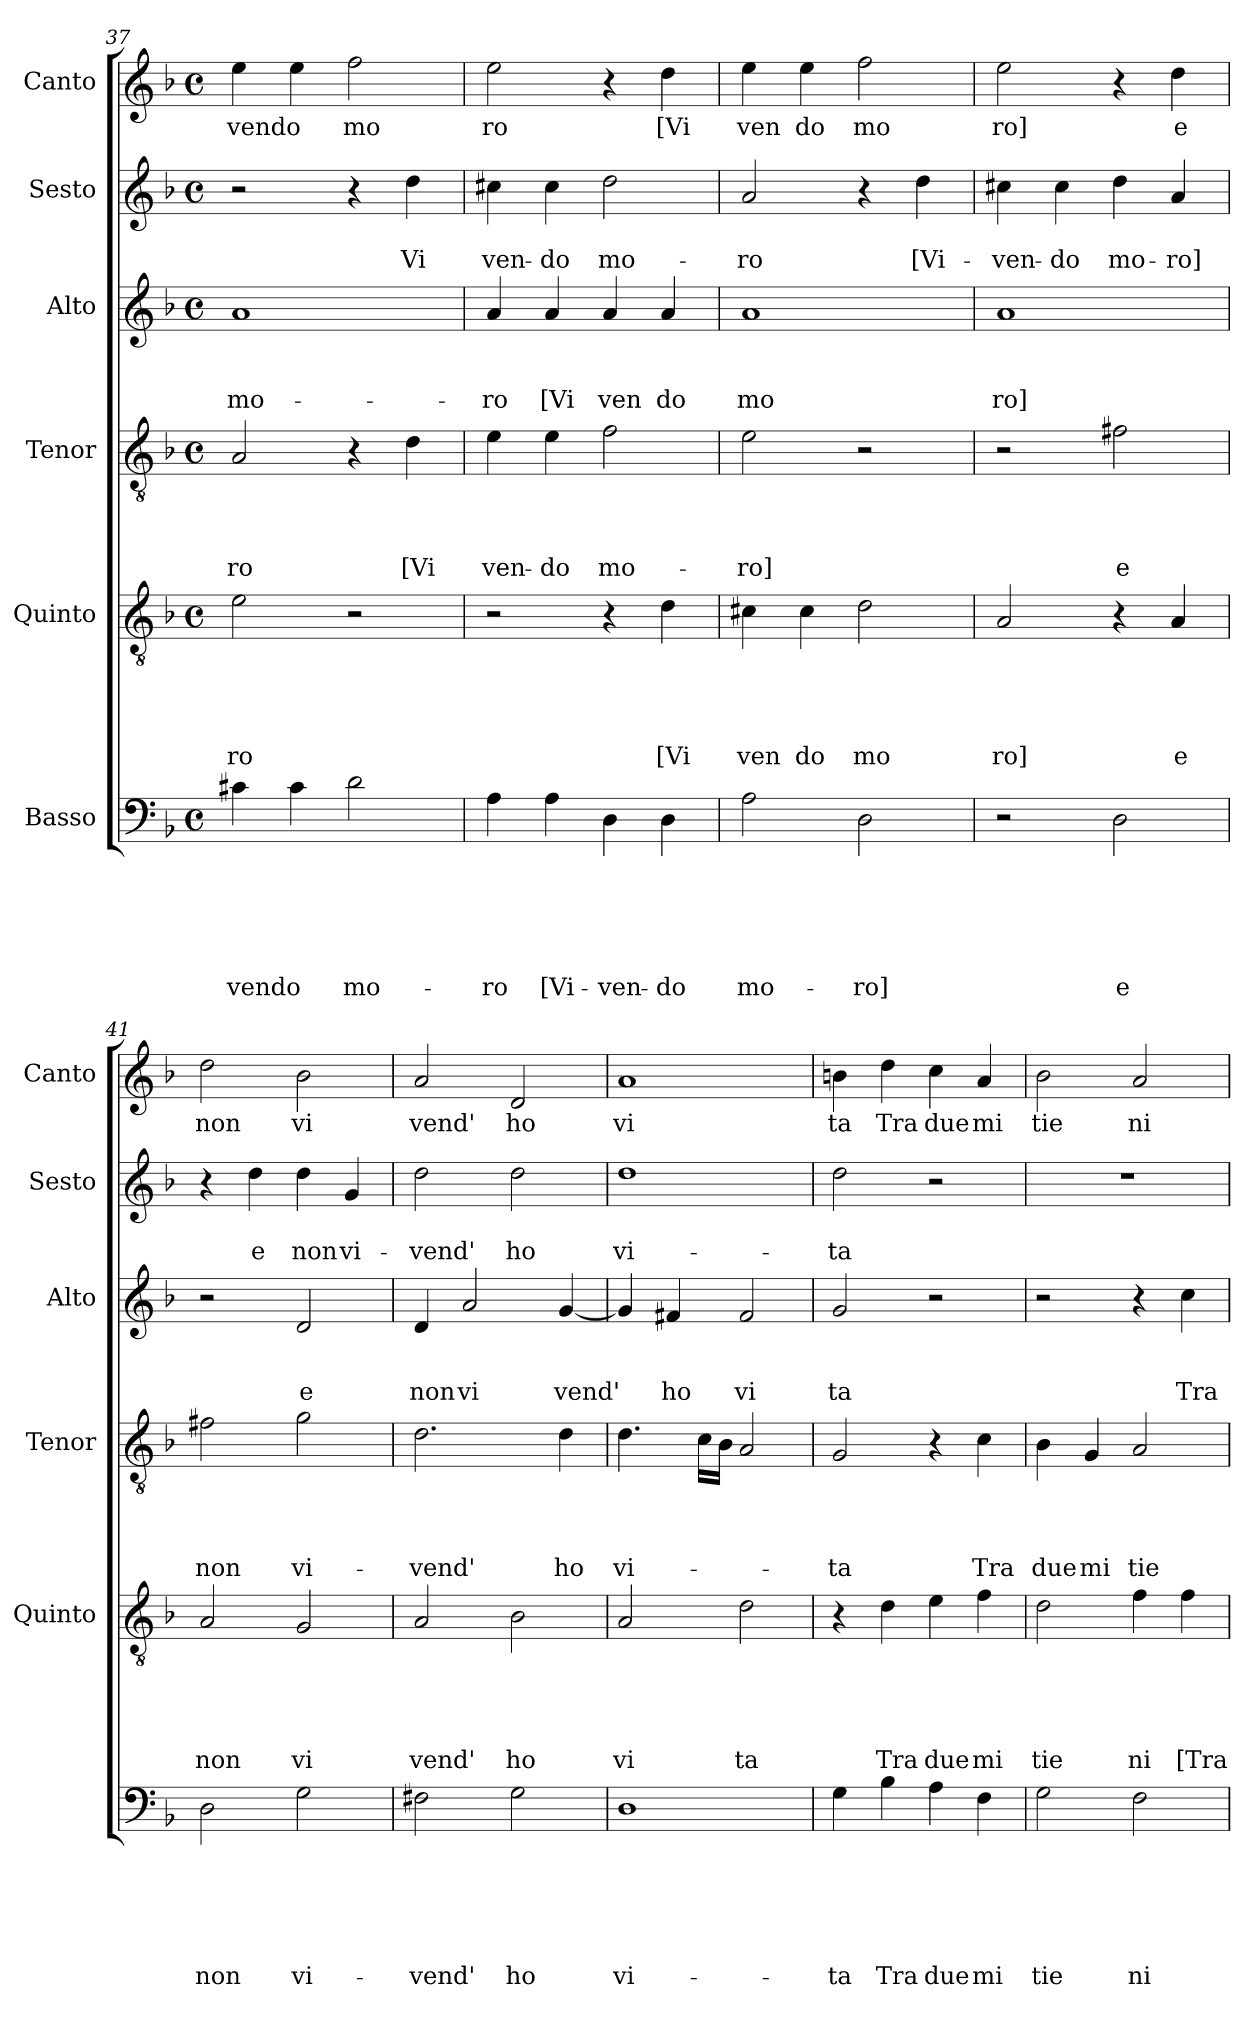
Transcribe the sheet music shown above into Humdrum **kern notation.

**kern	**text	**text	**text	**text	**text	**text	**kern	**text	**text	**text	**text	**text	**kern	**text	**text	**text	**text	**kern	**text	**text	**text	**kern	**text	**text	**kern	**text
*part6	*part6	*part6	*part6	*part6	*part6	*part6	*part5	*part5	*part5	*part5	*part5	*part5	*part4	*part4	*part4	*part4	*part4	*part3	*part3	*part3	*part3	*part2	*part2	*part2	*part1	*part1
*staff6	*staff6	*staff6	*staff6	*staff6	*staff6	*staff6	*staff5	*staff5	*staff5	*staff5	*staff5	*staff5	*staff4	*staff4	*staff4	*staff4	*staff4	*staff3	*staff3	*staff3	*staff3	*staff2	*staff2	*staff2	*staff1	*staff1
*I"Basso	*	*	*	*	*	*	*I"Quinto	*	*	*	*	*	*I"Tenor	*	*	*	*	*I"Alto	*	*	*	*I"Sesto	*	*	*I"Canto	*
*	*	*	*	*	*	*	*I'Quinto	*	*	*	*	*	*I'Tenor	*	*	*	*	*I'Alto	*	*	*	*I'Sesto	*	*	*I'Canto	*
*clefF4	*	*	*	*	*	*	*clefGv2	*	*	*	*	*	*clefGv2	*	*	*	*	*clefG2	*	*	*	*clefG2	*	*	*clefG2	*
*k[b-]	*	*	*	*	*	*	*k[b-]	*	*	*	*	*	*k[b-]	*	*	*	*	*k[b-]	*	*	*	*k[b-]	*	*	*k[b-]	*
*F:	*	*	*	*	*	*	*F:	*	*	*	*	*	*F:	*	*	*	*	*F:	*	*	*	*F:	*	*	*F:	*
*M4/4	*	*	*	*	*	*	*M4/4	*	*	*	*	*	*M4/4	*	*	*	*	*M4/4	*	*	*	*M4/4	*	*	*M4/4	*
*met(c)	*	*	*	*	*	*	*met(c)	*	*	*	*	*	*met(c)	*	*	*	*	*met(c)	*	*	*	*met(c)	*	*	*met(c)	*
=37	=37	=37	=37	=37	=37	=37	=37	=37	=37	=37	=37	=37	=37	=37	=37	=37	=37	=37	=37	=37	=37	=37	=37	=37	=37	=37
!	!	!	!	!	!	!LO:LY:b	!	!	!	!	!	!LO:LY:b	!	!	!	!	!LO:LY:b	!	!	!	!LO:LY:b	!	!	!	!	!LO:LY:b
4c#X\	.	.	.	.	.	-vendo	2e\	.	.	.	.	-ro	2A/	.	.	.	ro	1a	.	.	mo-	2r	.	.	4ee\	vendo
4c#\	.	.	.	.	.	.	.	.	.	.	.	.	.	.	.	.	.	.	.	.	.	.	.	.	4ee\	.
!	!	!	!	!	!	!LO:LY:b	!	!	!	!	!	!	!	!	!	!	!	!	!	!	!	!	!	!	!	!LO:LY:b
2d\	.	.	.	.	.	mo-	2r	.	.	.	.	.	4r	.	.	.	.	.	.	.	.	4r	.	.	2ff\	mo
!	!	!	!	!	!	!	!	!	!	!	!	!	!	!	!	!	!LO:LY:b	!	!	!	!	!	!	!LO:LY:b	!	!
.	.	.	.	.	.	.	.	.	.	.	.	.	4d\	.	.	.	[Vi	.	.	.	.	4dd\	.	Vi	.	.
!!LO:LB:g=z
=38	=38	=38	=38	=38	=38	=38	=38	=38	=38	=38	=38	=38	=38	=38	=38	=38	=38	=38	=38	=38	=38	=38	=38	=38	=38	=38
!	!	!	!	!	!	!LO:LY:b	!	!	!	!	!	!	!	!	!	!	!LO:LY:b	!	!	!	!LO:LY:b	!	!	!LO:LY:b	!	!LO:LY:b
4A\	.	.	.	.	.	-ro	2r	.	.	.	.	.	4e\	.	.	.	ven-	4a/	.	.	-ro	4cc#X\	.	ven-	2ee\	ro
!	!	!	!	!	!	!LO:LY:b	!	!	!	!	!	!	!	!	!	!	!LO:LY:b	!	!	!	!LO:LY:b	!	!	!LO:LY:b	!	!
4A\	.	.	.	.	.	[Vi-	.	.	.	.	.	.	4e\	.	.	.	-do	4a/	.	.	[Vi	4cc#\	.	-do	.	.
!	!	!	!	!	!	!LO:LY:b	!	!	!	!	!	!	!	!	!	!	!LO:LY:b	!	!	!	!LO:LY:b	!	!	!LO:LY:b	!	!
4D\	.	.	.	.	.	-ven-	4r	.	.	.	.	.	2f\	.	.	.	mo-	4a/	.	.	ven	2dd\	.	mo-	4r	.
!	!	!	!	!	!	!LO:LY:b	!	!	!	!	!	!LO:LY:b	!	!	!	!	!	!	!	!	!LO:LY:b	!	!	!	!	!LO:LY:b
4D\	.	.	.	.	.	-do	4d\	.	.	.	.	[Vi	.	.	.	.	.	4a/	.	.	do	.	.	.	4dd\	[Vi
=39	=39	=39	=39	=39	=39	=39	=39	=39	=39	=39	=39	=39	=39	=39	=39	=39	=39	=39	=39	=39	=39	=39	=39	=39	=39	=39
!	!	!	!	!	!	!LO:LY:b	!	!	!	!	!	!LO:LY:b	!	!	!	!	!LO:LY:b	!	!	!	!LO:LY:b	!	!	!LO:LY:b	!	!LO:LY:b
2A\	.	.	.	.	.	mo-	4c#X\	.	.	.	.	ven	2e\	.	.	.	-ro]	1a	.	.	mo	2a/	.	-ro	4ee\	ven
!	!	!	!	!	!	!	!	!	!	!	!	!LO:LY:b	!	!	!	!	!	!	!	!	!	!	!	!	!	!LO:LY:b
.	.	.	.	.	.	.	4c#\	.	.	.	.	do	.	.	.	.	.	.	.	.	.	.	.	.	4ee\	do
!	!	!	!	!	!	!LO:LY:b	!	!	!	!	!	!LO:LY:b	!	!	!	!	!	!	!	!	!	!	!	!	!	!LO:LY:b
2D\	.	.	.	.	.	-ro]	2d\	.	.	.	.	mo	2r	.	.	.	.	.	.	.	.	4r	.	.	2ff\	mo
!	!	!	!	!	!	!	!	!	!	!	!	!	!	!	!	!	!	!	!	!	!	!	!	!LO:LY:b	!	!
.	.	.	.	.	.	.	.	.	.	.	.	.	.	.	.	.	.	.	.	.	.	4dd\	.	[Vi-	.	.
=40	=40	=40	=40	=40	=40	=40	=40	=40	=40	=40	=40	=40	=40	=40	=40	=40	=40	=40	=40	=40	=40	=40	=40	=40	=40	=40
!	!	!	!	!	!	!	!	!	!	!	!	!LO:LY:b	!	!	!	!	!	!	!	!	!LO:LY:b	!	!	!LO:LY:b	!	!LO:LY:b
2r	.	.	.	.	.	.	2A/	.	.	.	.	ro]	2r	.	.	.	.	1a	.	.	ro]	4cc#X\	.	-ven-	2ee\	ro]
!	!	!	!	!	!	!	!	!	!	!	!	!	!	!	!	!	!	!	!	!	!	!	!	!LO:LY:b	!	!
.	.	.	.	.	.	.	.	.	.	.	.	.	.	.	.	.	.	.	.	.	.	4cc#\	.	-do	.	.
!	!	!	!	!	!	!LO:LY:b	!	!	!	!	!	!	!	!	!	!	!LO:LY:b	!	!	!	!	!	!	!LO:LY:b	!	!
2D\	.	.	.	.	.	e	4r	.	.	.	.	.	2f#X\	.	.	.	e	.	.	.	.	4dd\	.	mo-	4r	.
!	!	!	!	!	!	!	!	!	!	!	!	!LO:LY:b	!	!	!	!	!	!	!	!	!	!	!	!LO:LY:b	!	!LO:LY:b
.	.	.	.	.	.	.	4A/	.	.	.	.	e	.	.	.	.	.	.	.	.	.	4a/	.	-ro]	4dd\	e
=41	=41	=41	=41	=41	=41	=41	=41	=41	=41	=41	=41	=41	=41	=41	=41	=41	=41	=41	=41	=41	=41	=41	=41	=41	=41	=41
!	!	!	!	!	!	!LO:LY:b	!	!	!	!	!	!LO:LY:b	!	!	!	!	!LO:LY:b	!	!	!	!	!	!	!	!	!LO:LY:b
2D\	.	.	.	.	.	non	2A/	.	.	.	.	non	2f#\	.	.	.	non	2r	.	.	.	4r	.	.	2dd\	non
!	!	!	!	!	!	!	!	!	!	!	!	!	!	!	!	!	!	!	!	!	!	!	!	!LO:LY:b	!	!
.	.	.	.	.	.	.	.	.	.	.	.	.	.	.	.	.	.	.	.	.	.	4dd\	.	e	.	.
!	!	!	!	!	!	!LO:LY:b	!	!	!	!	!	!LO:LY:b	!	!	!	!	!LO:LY:b	!	!	!	!LO:LY:b	!	!	!LO:LY:b	!	!LO:LY:b
2G\	.	.	.	.	.	vi-	2G/	.	.	.	.	vi	2g\	.	.	.	vi-	2d/	.	.	e	4dd\	.	non	2b-\	vi
!	!	!	!	!	!	!	!	!	!	!	!	!	!	!	!	!	!	!	!	!	!	!	!	!LO:LY:b	!	!
.	.	.	.	.	.	.	.	.	.	.	.	.	.	.	.	.	.	.	.	.	.	4g/	.	vi-	.	.
=42	=42	=42	=42	=42	=42	=42	=42	=42	=42	=42	=42	=42	=42	=42	=42	=42	=42	=42	=42	=42	=42	=42	=42	=42	=42	=42
!	!	!	!	!	!	!LO:LY:b	!	!	!	!	!	!LO:LY:b	!	!	!	!	!LO:LY:b	!	!	!	!LO:LY:b	!	!	!LO:LY:b	!	!LO:LY:b
2F#X\	.	.	.	.	.	-vend'	2A/	.	.	.	.	vend'	2.d\	.	.	.	-vend'	4d/	.	.	non	2dd\	.	-vend'	2a/	vend'
!	!	!	!	!	!	!	!	!	!	!	!	!	!	!	!	!	!	!	!	!	!LO:LY:b	!	!	!	!	!
.	.	.	.	.	.	.	.	.	.	.	.	.	.	.	.	.	.	2a/	.	.	vi	.	.	.	.	.
!	!	!	!	!	!	!LO:LY:b	!	!	!	!	!	!LO:LY:b	!	!	!	!	!	!	!	!	!	!	!	!LO:LY:b	!	!LO:LY:b
2G\	.	.	.	.	.	ho	2B-\	.	.	.	.	ho	.	.	.	.	.	.	.	.	.	2dd\	.	ho	2d/	ho
!	!	!	!	!	!	!	!	!	!	!	!	!	!	!	!	!	!LO:LY:b	!	!	!	!LO:LY:b	!	!	!	!	!
.	.	.	.	.	.	.	.	.	.	.	.	.	4d\	.	.	.	ho	[<4g/	.	.	vend'	.	.	.	.	.
=43	=43	=43	=43	=43	=43	=43	=43	=43	=43	=43	=43	=43	=43	=43	=43	=43	=43	=43	=43	=43	=43	=43	=43	=43	=43	=43
!	!	!	!	!	!	!LO:LY:b	!	!	!	!	!	!LO:LY:b	!	!	!	!	!LO:LY:b	!	!	!	!	!	!	!LO:LY:b	!	!LO:LY:b
1D	.	.	.	.	.	vi-	2A/	.	.	.	.	vi	4.d\	.	.	.	vi-	4g/]	.	.	.	1dd	.	vi-	1a	vi
!	!	!	!	!	!	!	!	!	!	!	!	!	!	!	!	!	!	!	!	!	!LO:LY:b	!	!	!	!	!
.	.	.	.	.	.	.	.	.	.	.	.	.	.	.	.	.	.	4f#X/	.	.	ho	.	.	.	.	.
.	.	.	.	.	.	.	.	.	.	.	.	.	16c\LL	.	.	.	.	.	.	.	.	.	.	.	.	.
.	.	.	.	.	.	.	.	.	.	.	.	.	16B-\JJ	.	.	.	.	.	.	.	.	.	.	.	.	.
!	!	!	!	!	!	!	!	!	!	!	!	!LO:LY:b	!	!	!	!	!	!	!	!	!LO:LY:b	!	!	!	!	!
.	.	.	.	.	.	.	2d\	.	.	.	.	ta	2A/	.	.	.	.	2f#/	.	.	vi	.	.	.	.	.
=44	=44	=44	=44	=44	=44	=44	=44	=44	=44	=44	=44	=44	=44	=44	=44	=44	=44	=44	=44	=44	=44	=44	=44	=44	=44	=44
!	!	!	!	!	!	!LO:LY:b	!	!	!	!	!	!	!	!	!	!	!LO:LY:b	!	!	!	!LO:LY:b	!	!	!LO:LY:b	!	!LO:LY:b
4G\	.	.	.	.	.	-ta	4r	.	.	.	.	.	2G/	.	.	.	-ta	2g/	.	.	ta	2dd\	.	-ta	4bn\	ta
!	!	!	!	!	!	!LO:LY:b	!	!	!	!	!	!LO:LY:b	!	!	!	!	!	!	!	!	!	!	!	!	!	!LO:LY:b
4B-\	.	.	.	.	.	Tra	4d\	.	.	.	.	Tra	.	.	.	.	.	.	.	.	.	.	.	.	4dd\	Tra
!	!	!	!	!	!	!LO:LY:b	!	!	!	!	!	!LO:LY:b	!	!	!	!	!	!	!	!	!	!	!	!	!	!LO:LY:b
4A\	.	.	.	.	.	due	4e\	.	.	.	.	due	4r	.	.	.	.	2r	.	.	.	2r	.	.	4cc\	due
!	!	!	!	!	!	!LO:LY:b	!	!	!	!	!	!LO:LY:b	!	!	!	!	!LO:LY:b	!	!	!	!	!	!	!	!	!LO:LY:b
4F\	.	.	.	.	.	mi	4f\	.	.	.	.	mi	4c\	.	.	.	Tra	.	.	.	.	.	.	.	4a/	mi
!!LO:PB:g=z
=45	=45	=45	=45	=45	=45	=45	=45	=45	=45	=45	=45	=45	=45	=45	=45	=45	=45	=45	=45	=45	=45	=45	=45	=45	=45	=45
!	!	!	!	!	!	!LO:LY:b	!	!	!	!	!	!LO:LY:b	!	!	!	!	!LO:LY:b	!	!	!	!	!	!	!	!	!LO:LY:b
2G\	.	.	.	.	.	tie	2d\	.	.	.	.	tie	4B-\	.	.	.	due	2r	.	.	.	1r	.	.	2b-\	tie
!	!	!	!	!	!	!	!	!	!	!	!	!	!	!	!	!	!LO:LY:b	!	!	!	!	!	!	!	!	!
.	.	.	.	.	.	.	.	.	.	.	.	.	4G/	.	.	.	mi	.	.	.	.	.	.	.	.	.
!	!	!	!	!	!	!LO:LY:b	!	!	!	!	!	!LO:LY:b	!	!	!	!	!LO:LY:b	!	!	!	!	!	!	!	!	!LO:LY:b
2F\	.	.	.	.	.	ni	4f\	.	.	.	.	ni	2A/	.	.	.	tie-	4r	.	.	.	.	.	.	2a/	ni
!	!	!	!	!	!	!	!	!	!	!	!	!LO:LY:b	!	!	!	!	!	!	!	!	!LO:LY:b	!	!	!	!	!
.	.	.	.	.	.	.	4f\	.	.	.	.	[Tra	.	.	.	.	.	4cc\	.	.	Tra	.	.	.	.	.
=	=	=	=	=	=	=	=	=	=	=	=	=	=	=	=	=	=	=	=	=	=	=	=	=	=	=
*-	*-	*-	*-	*-	*-	*-	*-	*-	*-	*-	*-	*-	*-	*-	*-	*-	*-	*-	*-	*-	*-	*-	*-	*-	*-	*-
